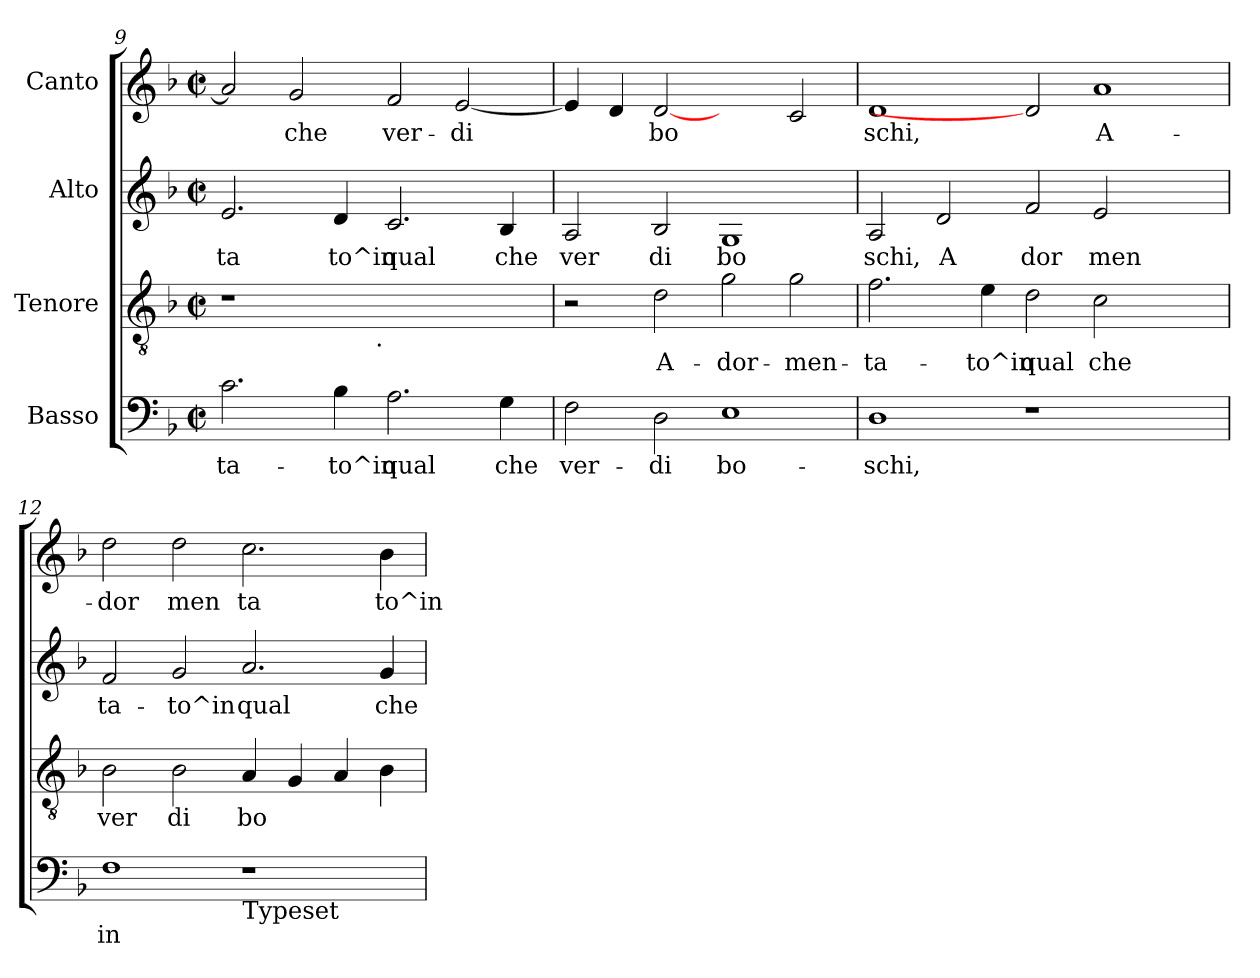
**kern	**text	**kern	**text	**kern	**text	**kern	**text
*part4	*part4	*part3	*part3	*part2	*part2	*part1	*part1
*staff4	*staff4	*staff3	*staff3	*staff2	*staff2	*staff1	*staff1
*I"Basso	*	*I"Tenore	*	*I"Alto	*	*I"Canto	*
*clefF4	*	*clefGv2	*	*clefG2	*	*clefG2	*
*k[b-]	*	*k[b-]	*	*k[b-]	*	*k[b-]	*
*F:	*	*F:	*	*F:	*	*F:	*
*M2/2	*	*M2/2	*	*M2/2	*	*M2/2	*
*met(c|)	*	*met(c|)	*	*met(c|)	*	*met(c|)	*
=9	=9	=9	=9	=9	=9	=9	=9
!	!LO:LY:b	!	!	!	!LO:LY:b:cj	!	!LO:LY:b:cj
*	*	*^	*	*	*	*	*
2.c\	-ta-	1r	2ryy	.	2.e/	ta	2a/]	.
!	!	!	!	!	!	!	!	!LO:LY:b:cj
.	.	.	4...ryy	.	.	.	2g/	che
!	!LO:LY:b	!	!	!	!	!LO:LY:b:cj	!	!
4B-\	-to^in	.	.	.	4d/	to^in	.	.
!	!	!	!LO:TX:b:t=.	!	!	!	!	!
.	.	.	1ryy	.	.	.	.	.
!	!LO:LY:b	!	!	!	!	!LO:LY:b:cj	!	!LO:LY:b:cj
2.A\	qual	1ryy	.	.	2.c/	qual	2f/	ver-
!	!	!	!	!	!	!	!	!LO:LY:b:cj
.	.	.	.	.	.	.	[<2e/	-di
!	!LO:LY:b	!	!	!	!	!LO:LY:b:cj	!	!
4G\	che	.	.	.	4B-/	che	.	.
.	.	.	32ryy	.	.	.	.	.
=10	=10	=10	=10	=10	=10	=10	=10	=10
!	!LO:LY:b	!	!	!	!	!LO:LY:b:cj	!	!LO:LY:b:cj
*	*	*v	*v	*	*	*	*	*
2F\	ver-	2r	.	2A/	ver	4e/]	.
!	!	!	!	!	!	!	!LO:LY:b:cj
.	.	.	.	.	.	4d/	.
!	!LO:LY:b	!	!LO:LY:b:cj	!	!LO:LY:b:cj	!	!LO:LY:b:cj
2D\	-di	2d\	A-	2B-/	di	[2d	bo-
!	!LO:LY:b	!	!LO:LY:b:cj	!	!LO:LY:b:cj	!	!
1E	bo-	2g\	-dor-	1G	bo	2ryy	.
!	!	!	!LO:LY:b:cj	!	!	!	!LO:LY:b:cj
.	.	2g\	-men-	.	.	2c/	--
=11	=11	=11	=11	=11	=11	=11	=11
!	!LO:LY:b	!	!LO:LY:b:cj	!	!LO:LY:b:cj	!	!LO:LY:b:cj
1D	-schi,	2.f\	-ta-	2A/	schi,	1d	-schi,
!	!	!	!	!	!LO:LY:b:cj	!	!
.	.	.	.	2d/	A	.	.
!	!	!	!LO:LY:b:cj	!	!	!	!
.	.	4e\	-to^in	.	.	.	.
!	!	!	!LO:LY:b:cj	!	!LO:LY:b:cj	!	!
1r	.	2d\	qual	2f/	dor	2d]	.
!	!	!	!LO:LY:b:cj	!	!LO:LY:b:cj	!	!LO:LY:b:cj
.	.	2c\	che	2e/	men	1a	A-
2ryy	.	2ryy	.	2ryy	.	.	.
!!LO:PB:g=z
=12	=12	=12	=12	=12	=12	=12	=12
!	!LO:LY:b	!	!LO:LY:b:cj	!	!LO:LY:b:cj	!	!LO:LY:b:cj
1F	in	2B-\	ver	2f/	ta-	2dd\	-dor
!	!	!	!LO:LY:b:cj	!	!LO:LY:b:cj	!	!LO:LY:b:cj
.	.	2B-\	di	2g/	-to^in	2dd\	men
!LO:TX:b:t=Typeset	!	!	!	!	!	!	!
!	!	!	!LO:LY:b:cj	!	!LO:LY:b:cj	!	!LO:LY:b:cj
1r	.	4A/	bo	2.a/	qual	2.cc\	ta
!	!	!	!LO:LY:b:cj	!	!	!	!
.	.	4G/	.	.	.	.	.
!	!	!	!LO:LY:b:cj	!	!	!	!
.	.	4A/	.	.	.	.	.
!	!	!	!LO:LY:b:cj	!	!LO:LY:b:cj	!	!LO:LY:b:cj
.	.	4B-\	.	4g/	che	4b-\	to^in
=	=	=	=	=	=	=	=
*-	*-	*-	*-	*-	*-	*-	*-
